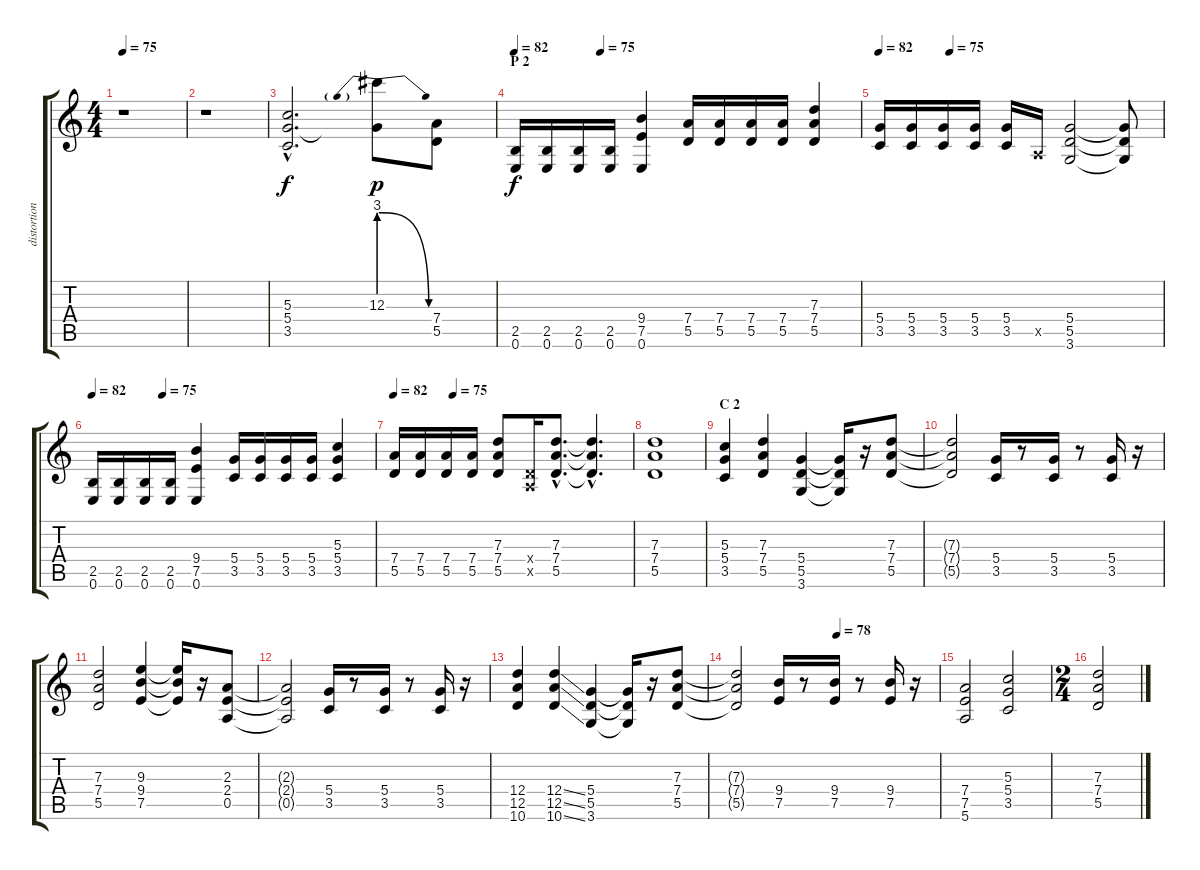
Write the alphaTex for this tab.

\track ("distortion" "distortion") {instrument distortionguitar}
\staff {score tabs}
\tuning (E4 B3 G3 D3 A2 E2) {hide}
\ts (4 4)
\tempo 75
\clef g2
\ks c
r.1{dy mp} |
r.1 |
(5.3{hac} 5.4{hac} 3.5{hac}).2{d dy f} (12.3{be (prebendrelease 0 12 60 0)} 5.4{t}).8{dy p} (7.4 5.5).8 |
\section ("" "P 2")
\tempo 82
\tempo (75 0.25)
(2.5 0.6).16{dy f} (2.5 0.6).16 (2.5 0.6).16 (2.5 0.6).16 (9.4 7.5 0.6).4 (7.4 5.5).16 (7.4 5.5).16 (7.4 5.5).16 (7.4 5.5).16 (7.3 7.4 5.5).4 |
\tempo 82
\tempo (75 0.25)
(5.4 3.5).16 (5.4 3.5).16 (5.4 3.5).16 (5.4 3.5).16 (5.4 3.5).16 0.5{x}.16 (5.4 5.5 3.6).2 (5.4{t} 5.5{t} 3.6{t}).8 |
\tempo 82
\tempo (75 0.25)
(2.5 0.6).16 (2.5 0.6).16 (2.5 0.6).16 (2.5 0.6).16 (9.4 7.5 0.6).4 (5.4 3.5).16 (5.4 3.5).16 (5.4 3.5).16 (5.4 3.5).16 (5.3 5.4 3.5).4 |
\tempo 82
\tempo (75 0.25)
(7.4 5.5).16 (7.4 5.5).16 (7.4 5.5).16 (7.4 5.5).16 (7.3 7.4 5.5).8 (0.4{x} 0.5{x}).16 (7.3{hac} 7.4{hac} 5.5{hac}).8{d} (7.3{hac t} 7.4{hac t} 5.5{hac t}).4{d} |
(7.3 7.4 5.5).1 |
\section ("" "C 2")
(5.3 5.4 3.5).4 (7.3 7.4 5.5).4 (5.4 5.5 3.6).4 (5.4{t} 5.5{t} 3.6{t}).16 r.16 (7.3 7.4 5.5).8 |
(7.3{t} 7.4{t} 5.5{t}).2 (5.4 3.5).16 r.8 (5.4 3.5).16 r.8 (5.4 3.5).16 r.16 |
(7.3 7.4 5.5).2 (9.3 9.4 7.5).4 (9.3{t} 9.4{t} 7.5{t}).16 r.16 (2.3 2.4 0.5).8 |
(2.3{t} 2.4{t} 0.5{t}).2 (5.4 3.5).16 r.8 (5.4 3.5).16 r.8 (5.4 3.5).16 r.16 |
(12.4 12.5 10.6).4 (12.4{ss} 12.5{ss} 10.6{ss}).4 (5.4 5.5 3.6).4 (5.4{t} 5.5{t} 3.6{t}).16 r.16 (7.3 7.4 5.5).8 |
\tempo (78 0.5)
(7.3{t} 7.4{t} 5.5{t}).2 (9.4 7.5).16 r.8 (9.4 7.5).16 r.8 (9.4 7.5).16 r.16 |
(7.4 7.5 5.6).2 (5.3 5.4 3.5).2 |
\ts (2 4)
(7.3 7.4 5.5).2
